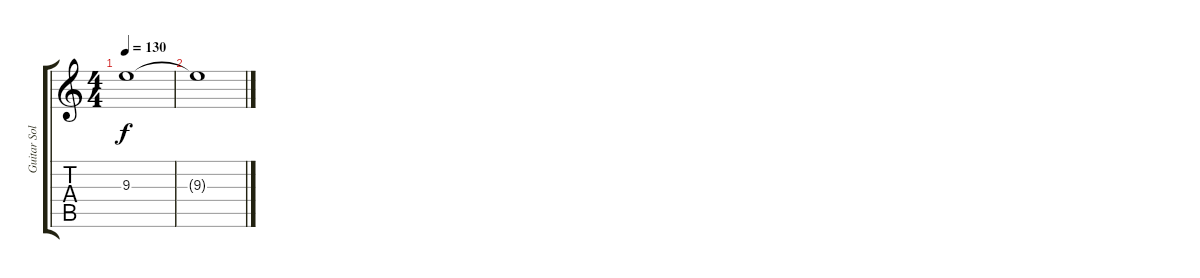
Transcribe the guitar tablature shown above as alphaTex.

\track ("Guitar Solo" "Guitar Sol") {instrument overdrivenguitar}
\staff {score tabs}
\tuning (E4 B3 G3 D3 A2 E2) {hide}
\ts (4 4)
\tempo 130
\clef g2
\ks c
9.3{t}.1{dy f} |
9.3{t}.1
